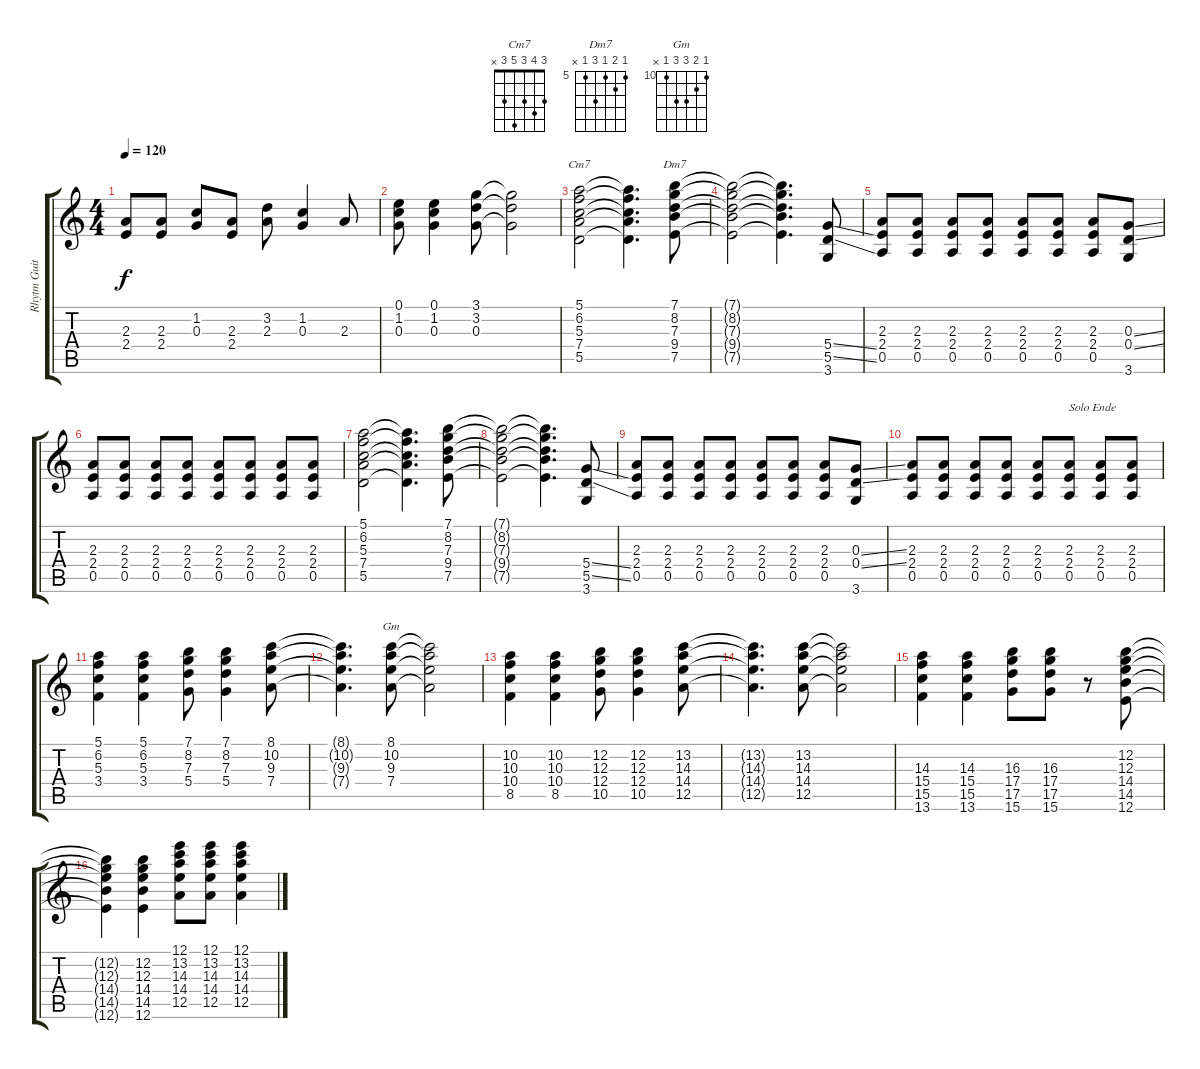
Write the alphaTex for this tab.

\track ("Rhytm Guitar 2" "Rhytm Guit") {instrument overdrivenguitar}
\staff {score tabs}
\tuning (E4 B3 G3 D3 A2 E2) {hide}
\chord ("Cm7" 3 4 3 5 3 x)
\chord ("Dm7" 5 6 5 7 5 x) {firstfret 5}
\chord ("Gm" 10 11 12 12 10 x) {firstfret 10}
\ts (4 4)
\tempo 120
\clef g2
\ks c
(2.3 2.4).8{dy f} (2.3 2.4).8 (1.2 0.3).8 (2.3 2.4).8 (3.2 2.3).8 (1.2 0.3).4 2.3.8 |
(0.1 1.2 0.3).8 (0.1 1.2 0.3).4 (3.1 3.2 0.3).8 (3.1{t} 3.2{t} 0.3{t}).2 |
(5.1 6.2 5.3 7.4 5.5).2{ch "Cm7"} (5.1{t} 6.2{t} 5.3{t} 7.4{t} 5.5{t}).4{d} (7.1 8.2 7.3 9.4 7.5).8{ch "Dm7"} |
(7.1{t} 8.2{t} 7.3{t} 9.4{t} 7.5{t}).2 (7.1{t} 8.2{t} 7.3{t} 9.4{t} 7.5{t}).4{d} (5.4{ss} 5.5{ss} 3.6).8 |
(2.3 2.4 0.5).8 (2.3 2.4 0.5).8 (2.3 2.4 0.5).8 (2.3 2.4 0.5).8 (2.3 2.4 0.5).8 (2.3 2.4 0.5).8 (2.3 2.4 0.5).8 (0.3{ss} 0.4{ss} 3.6).8 |
(2.3 2.4 0.5).8 (2.3 2.4 0.5).8 (2.3 2.4 0.5).8 (2.3 2.4 0.5).8 (2.3 2.4 0.5).8 (2.3 2.4 0.5).8 (2.3 2.4 0.5).8 (2.3 2.4 0.5).8 |
(5.1 6.2 5.3 7.4 5.5).2 (5.1{t} 6.2{t} 5.3{t} 7.4{t} 5.5{t}).4{d} (7.1 8.2 7.3 9.4 7.5).8 |
(7.1{t} 8.2{t} 7.3{t} 9.4{t} 7.5{t}).2 (7.1{t} 8.2{t} 7.3{t} 9.4{t} 7.5{t}).4{d} (5.4{ss} 5.5{ss} 3.6).8 |
(2.3 2.4 0.5).8 (2.3 2.4 0.5).8 (2.3 2.4 0.5).8 (2.3 2.4 0.5).8 (2.3 2.4 0.5).8 (2.3 2.4 0.5).8 (2.3 2.4 0.5).8 (0.3{ss} 0.4{ss} 3.6).8 |
(2.3 2.4 0.5).8 (2.3 2.4 0.5).8 (2.3 2.4 0.5).8 (2.3 2.4 0.5).8 (2.3 2.4 0.5).8 (2.3 2.4 0.5).8{txt "Solo Ende"} (2.3 2.4 0.5).8 (2.3 2.4 0.5).8 |
(5.1 6.2 5.3 3.4).4 (5.1 6.2 5.3 3.4).4 (7.1 8.2 7.3 5.4).8 (7.1 8.2 7.3 5.4).4 (8.1 10.2 9.3 7.4).8 |
(8.1{t} 10.2{t} 9.3{t} 7.4{t}).4{d} (8.1 10.2 9.3 7.4).8{ch "Gm"} (8.1{t} 10.2{t} 9.3{t} 7.4{t}).2 |
(10.2 10.3 10.4 8.5).4 (10.2 10.3 10.4 8.5).4 (12.2 12.3 12.4 10.5).8 (12.2 12.3 12.4 10.5).4 (13.2 14.3 14.4 12.5).8 |
(13.2{t} 14.3{t} 14.4{t} 12.5{t}).4{d} (13.2 14.3 14.4 12.5).8 (13.2{t} 14.3{t} 14.4{t} 12.5{t}).2 |
(14.3 15.4 15.5 13.6).4 (14.3 15.4 15.5 13.6).4 (16.3 17.4 17.5 15.6).8 (16.3 17.4 17.5 15.6).8 r.8 (12.2 12.3 14.4 14.5 12.6).8 |
(12.2{t} 12.3{t} 14.4{t} 14.5{t} 12.6{t}).4 (12.2 12.3 14.4 14.5 12.6).4 (12.1 13.2 14.3 14.4 12.5).8 (12.1 13.2 14.3 14.4 12.5).8 (12.1 13.2 14.3 14.4 12.5).4
